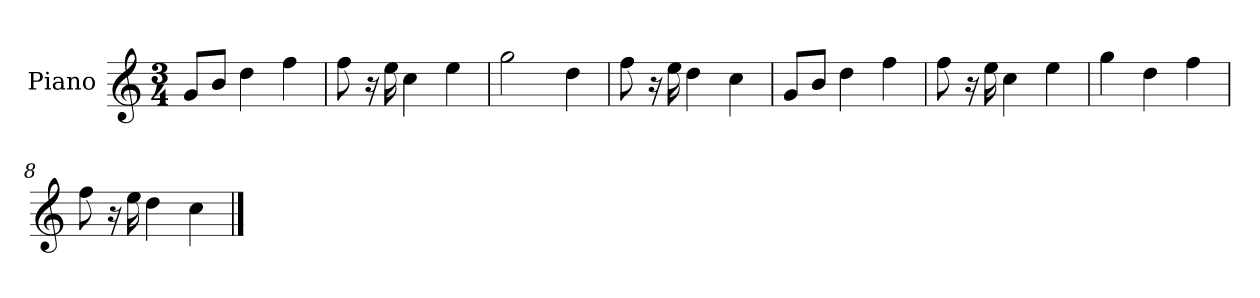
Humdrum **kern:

**kern
*part1
*staff1
*I"Piano
*I'P-no
*clefG2
*k[]
*M3/4
*MM184
=1
8g/L
8b/J
4dd\
4ff\
=2
8ff\
16r
16ee\
4cc\
4ee\
=3
2gg\
4dd\
=4
8ff\
16r
16ee\
4dd\
4cc\
=5
8g/L
8b/J
4dd\
4ff\
=6
8ff\
16r
16ee\
4cc\
4ee\
=7
4gg\
4dd\
4ff\
=8
8ff\
16r
16ee\
4dd\
4cc\
==
*-
